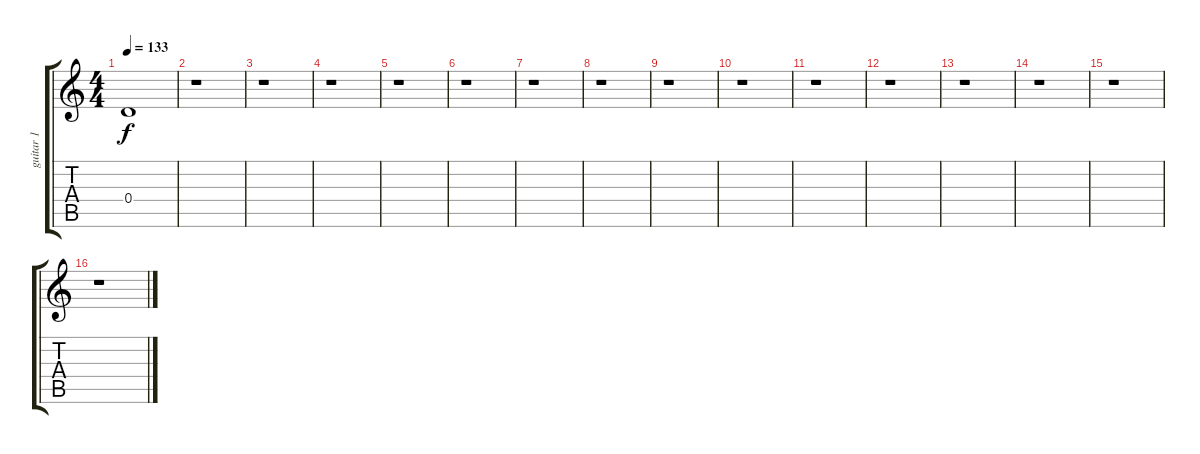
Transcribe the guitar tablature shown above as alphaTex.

\track ("guitar 1" "guitar 1") {instrument acousticguitarsteel}
\staff {score tabs}
\tuning (E4 B3 G3 D3 A2 E2) {hide}
\ts (4 4)
\tempo 133
\clef g2
\ks c
0.4{t}.1{dy f} |
r.1 |
r.1 |
r.1 |
r.1 |
r.1 |
r.1 |
r.1 |
r.1 |
r.1 |
r.1 |
r.1 |
r.1 |
r.1 |
r.1 |
r.1
